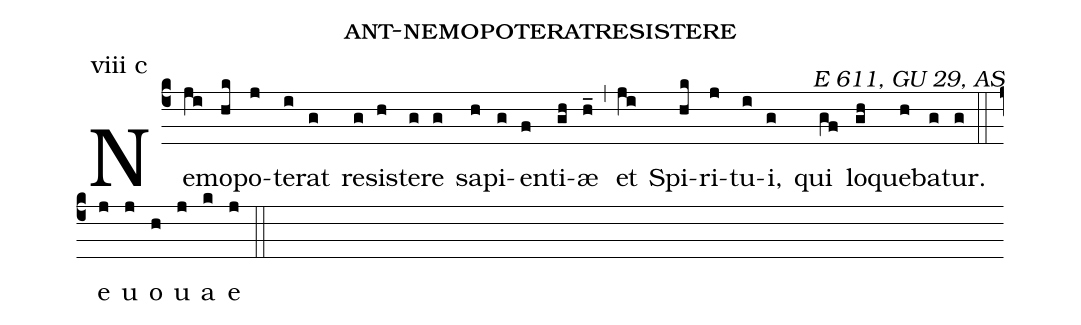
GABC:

name: ant-nemopoteratresistere;
commentary: E 611, GU 29, AS;
annotation: viii c;
%%
(c4)Ne(ji)mo(hk)po(j)te(i)rat(g) re(g)sis(h)te(g)re(g)  sa(h)pi(g)en(f)ti(gh)æ(h_) (,) et(ji) Spi(hk)ri(j)tu(i)i,(g) qui(gf) lo(gh)que(h)ba(g)tur.(g) (::) e(j) u(j) o(h) u(j) a(k) e(j) (::)
